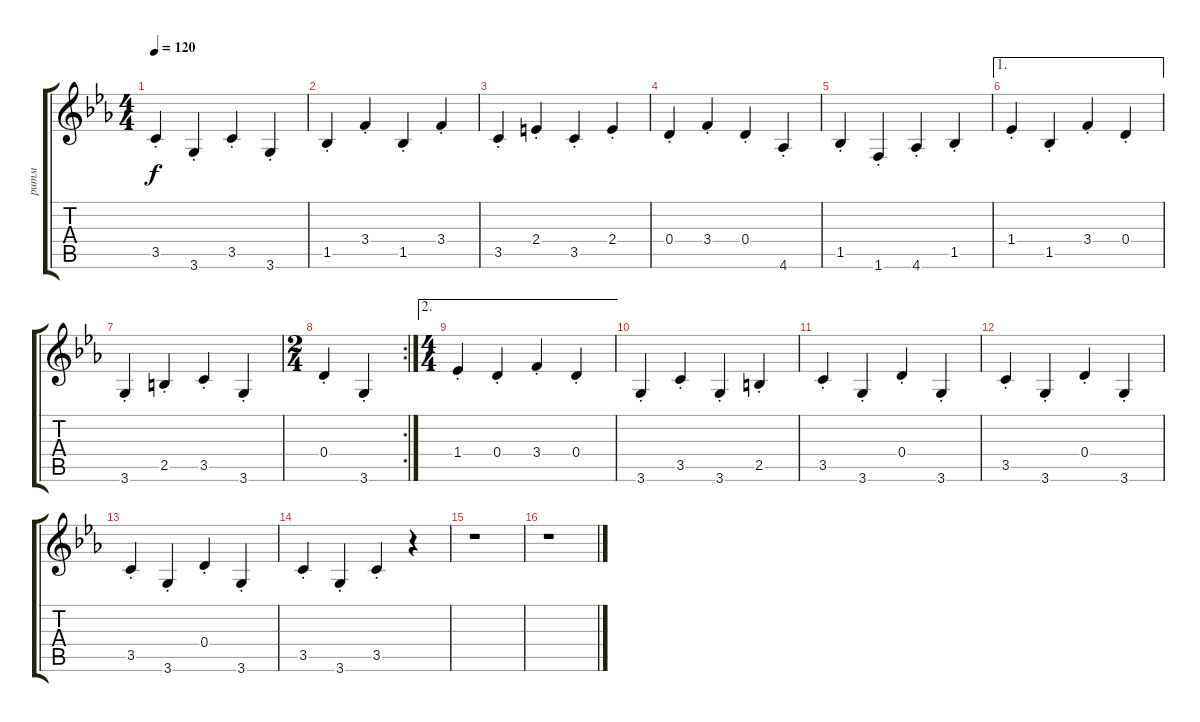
\track ("ритм" "ритм") {instrument acousticguitarsteel}
\staff {score tabs}
\tuning (E4 B3 G3 D3 A2 E2) {hide}
\ts (4 4)
\tempo 120
\clef g2
\ks cminor
3.5{st}.4{dy f} 3.6{st}.4 3.5{st}.4 3.6{st}.4 |
1.5{st}.4 3.4{st}.4 1.5{st}.4 3.4{st}.4 |
3.5{st}.4 2.4{st}.4 3.5{st}.4 2.4{st}.4 |
0.4{st}.4 3.4{st}.4 0.4{st}.4 4.6{st}.4 |
1.5{st}.4 1.6{st}.4 4.6{st}.4 1.5{st}.4 |
\ae 1
1.4{st}.4 1.5{st}.4 3.4{st}.4 0.4{st}.4 |
3.6{st}.4 2.5{st}.4 3.5{st}.4 3.6{st}.4 |
\rc 2
\ts (2 4)
0.4{st}.4 3.6{st}.4 |
\ae 2
\ts (4 4)
1.4{st}.4 0.4{st}.4 3.4{st}.4 0.4{st}.4 |
3.6{st}.4 3.5{st}.4 3.6{st}.4 2.5{st}.4 |
3.5{st}.4 3.6{st}.4 0.4{st}.4 3.6{st}.4 |
3.5{st}.4 3.6{st}.4 0.4{st}.4 3.6{st}.4 |
3.5{st}.4 3.6{st}.4 0.4{st}.4 3.6{st}.4 |
3.5{st}.4 3.6{st}.4 3.5{st}.4 r.4 |
r.1 |
r.1
